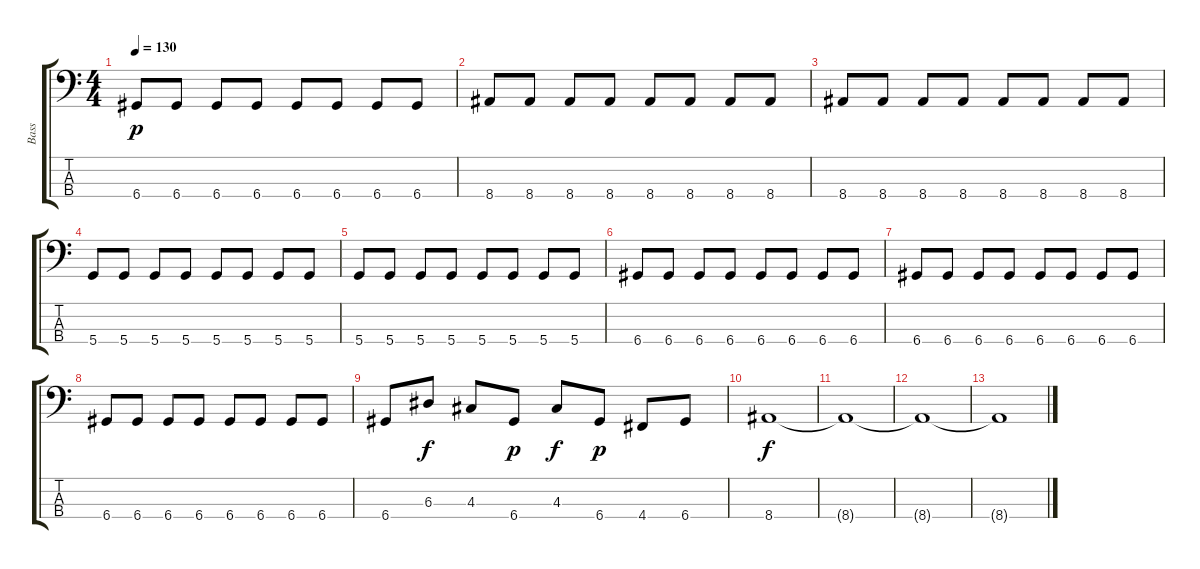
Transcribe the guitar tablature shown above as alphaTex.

\track ("Bass" "Bass") {instrument electricbassfinger}
\staff {score tabs}
\tuning (G2 D2 A1 D1) {hide}
\ts (4 4)
\tempo 130
\clef f4
\ks c
6.4.8{dy p} 6.4.8 6.4.8 6.4.8 6.4.8 6.4.8 6.4.8 6.4.8 |
8.4.8 8.4.8 8.4.8 8.4.8 8.4.8 8.4.8 8.4.8 8.4.8 |
8.4.8 8.4.8 8.4.8 8.4.8 8.4.8 8.4.8 8.4.8 8.4.8 |
5.4.8 5.4.8 5.4.8 5.4.8 5.4.8 5.4.8 5.4.8 5.4.8 |
5.4.8 5.4.8 5.4.8 5.4.8 5.4.8 5.4.8 5.4.8 5.4.8 |
6.4.8 6.4.8 6.4.8 6.4.8 6.4.8 6.4.8 6.4.8 6.4.8 |
6.4.8 6.4.8 6.4.8 6.4.8 6.4.8 6.4.8 6.4.8 6.4.8 |
6.4.8 6.4.8 6.4.8 6.4.8 6.4.8 6.4.8 6.4.8 6.4.8 |
6.4.8 6.3.8{dy f} 4.3.8 6.4.8{dy p} 4.3.8{dy f} 6.4.8{dy p} 4.4.8 6.4.8 |
8.4.1{dy f} |
8.4{t}.1 |
8.4{t}.1 |
8.4{t}.1
